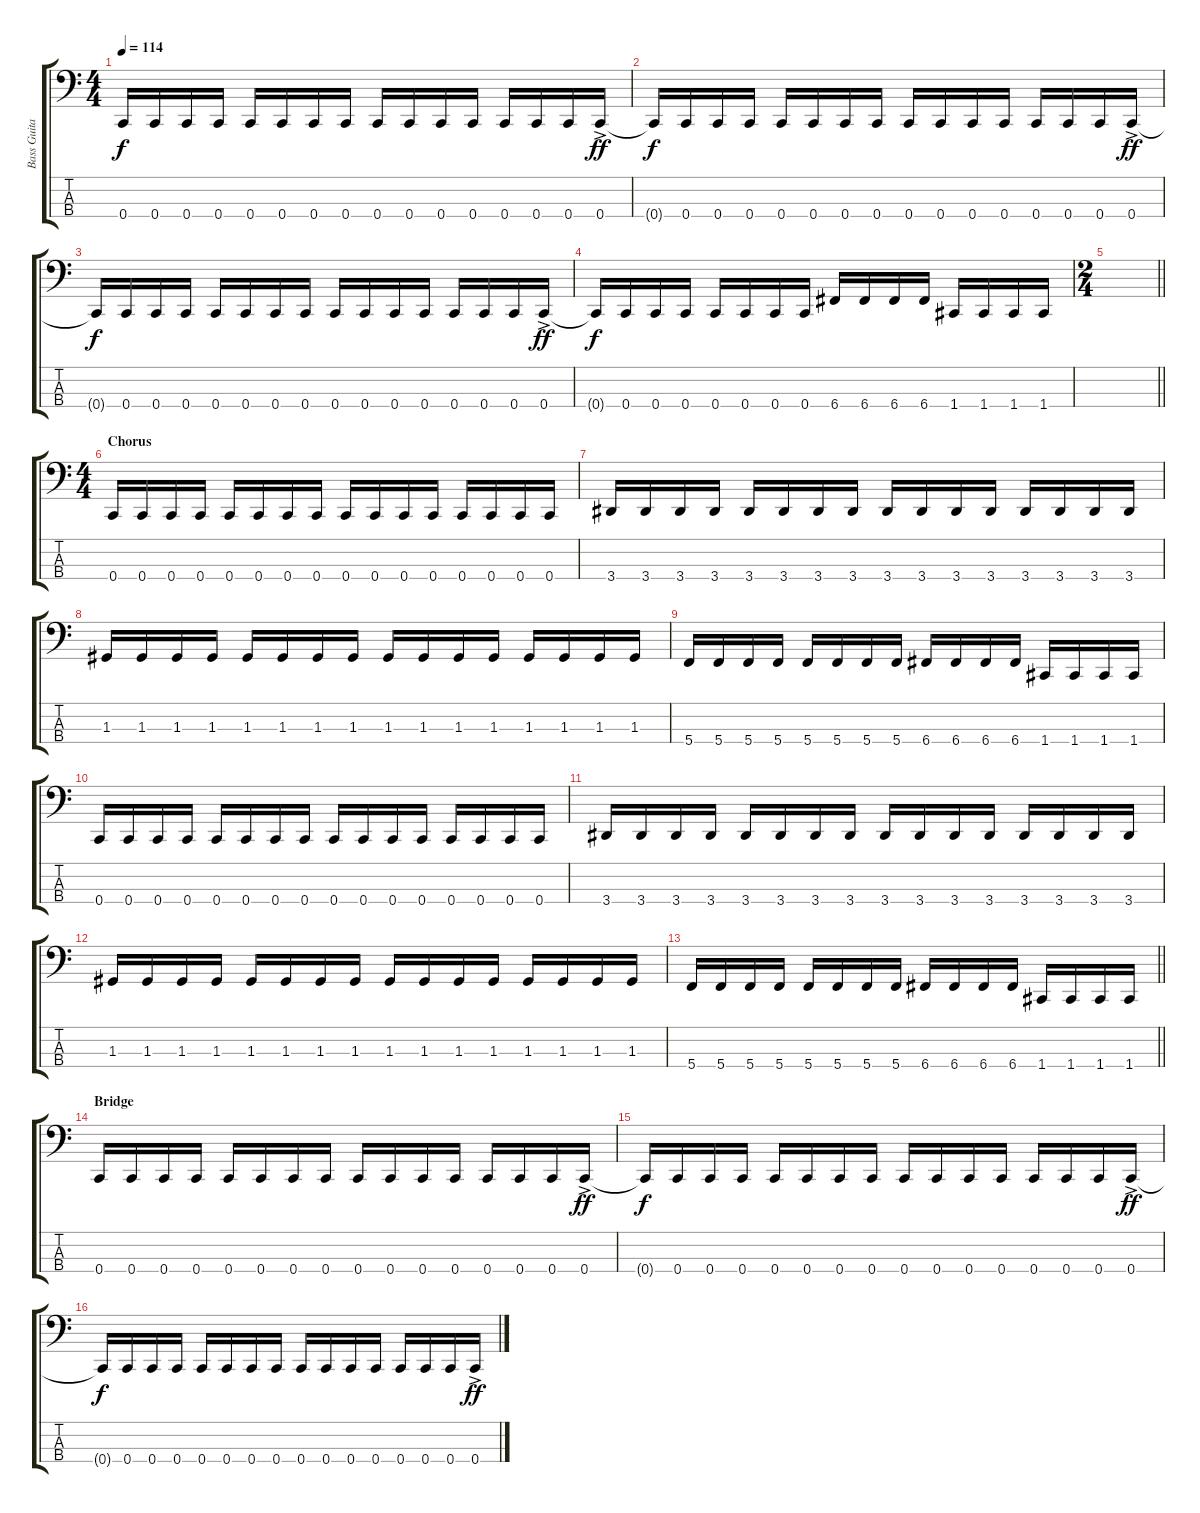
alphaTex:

\track ("Bass Guitar (Marc McKnight)" "Bass Guita") {instrument electricbasspick}
\staff {score tabs}
\tuning (F2 C2 G1 C1) {hide}
\ts (4 4)
\tempo 114
\clef f4
\ks c
0.4{t}.16{dy f} 0.4.16 0.4.16 0.4.16 0.4.16 0.4.16 0.4.16 0.4.16 0.4.16 0.4.16 0.4.16 0.4.16 0.4.16 0.4.16 0.4.16 0.4{ac}.16{dy ff} |
0.4{t}.16{dy f} 0.4.16 0.4.16 0.4.16 0.4.16 0.4.16 0.4.16 0.4.16 0.4.16 0.4.16 0.4.16 0.4.16 0.4.16 0.4.16 0.4.16 0.4{ac}.16{dy ff} |
0.4{t}.16{dy f} 0.4.16 0.4.16 0.4.16 0.4.16 0.4.16 0.4.16 0.4.16 0.4.16 0.4.16 0.4.16 0.4.16 0.4.16 0.4.16 0.4.16 0.4{ac}.16{dy ff} |
0.4{t}.16{dy f} 0.4.16 0.4.16 0.4.16 0.4.16 0.4.16 0.4.16 0.4.16 6.4.16 6.4.16 6.4.16 6.4.16 1.4.16 1.4.16 1.4.16 1.4.16 |
\ts (2 4)
\barLineRight lightlight
|
\ts (4 4)
\section ("" "Chorus")
0.4.16 0.4.16 0.4.16 0.4.16 0.4.16 0.4.16 0.4.16 0.4.16 0.4.16 0.4.16 0.4.16 0.4.16 0.4.16 0.4.16 0.4.16 0.4.16 |
3.4.16 3.4.16 3.4.16 3.4.16 3.4.16 3.4.16 3.4.16 3.4.16 3.4.16 3.4.16 3.4.16 3.4.16 3.4.16 3.4.16 3.4.16 3.4.16 |
1.3.16 1.3.16 1.3.16 1.3.16 1.3.16 1.3.16 1.3.16 1.3.16 1.3.16 1.3.16 1.3.16 1.3.16 1.3.16 1.3.16 1.3.16 1.3.16 |
5.4.16 5.4.16 5.4.16 5.4.16 5.4.16 5.4.16 5.4.16 5.4.16 6.4.16 6.4.16 6.4.16 6.4.16 1.4.16 1.4.16 1.4.16 1.4.16 |
0.4.16 0.4.16 0.4.16 0.4.16 0.4.16 0.4.16 0.4.16 0.4.16 0.4.16 0.4.16 0.4.16 0.4.16 0.4.16 0.4.16 0.4.16 0.4.16 |
3.4.16 3.4.16 3.4.16 3.4.16 3.4.16 3.4.16 3.4.16 3.4.16 3.4.16 3.4.16 3.4.16 3.4.16 3.4.16 3.4.16 3.4.16 3.4.16 |
1.3.16 1.3.16 1.3.16 1.3.16 1.3.16 1.3.16 1.3.16 1.3.16 1.3.16 1.3.16 1.3.16 1.3.16 1.3.16 1.3.16 1.3.16 1.3.16 |
\barLineRight lightlight
5.4.16 5.4.16 5.4.16 5.4.16 5.4.16 5.4.16 5.4.16 5.4.16 6.4.16 6.4.16 6.4.16 6.4.16 1.4.16 1.4.16 1.4.16 1.4.16 |
\section ("" "Bridge")
0.4.16 0.4.16 0.4.16 0.4.16 0.4.16 0.4.16 0.4.16 0.4.16 0.4.16 0.4.16 0.4.16 0.4.16 0.4.16 0.4.16 0.4.16 0.4{ac}.16{dy ff} |
0.4{t}.16{dy f} 0.4.16 0.4.16 0.4.16 0.4.16 0.4.16 0.4.16 0.4.16 0.4.16 0.4.16 0.4.16 0.4.16 0.4.16 0.4.16 0.4.16 0.4{ac}.16{dy ff} |
0.4{t}.16{dy f} 0.4.16 0.4.16 0.4.16 0.4.16 0.4.16 0.4.16 0.4.16 0.4.16 0.4.16 0.4.16 0.4.16 0.4.16 0.4.16 0.4.16 0.4{ac}.16{dy ff}
